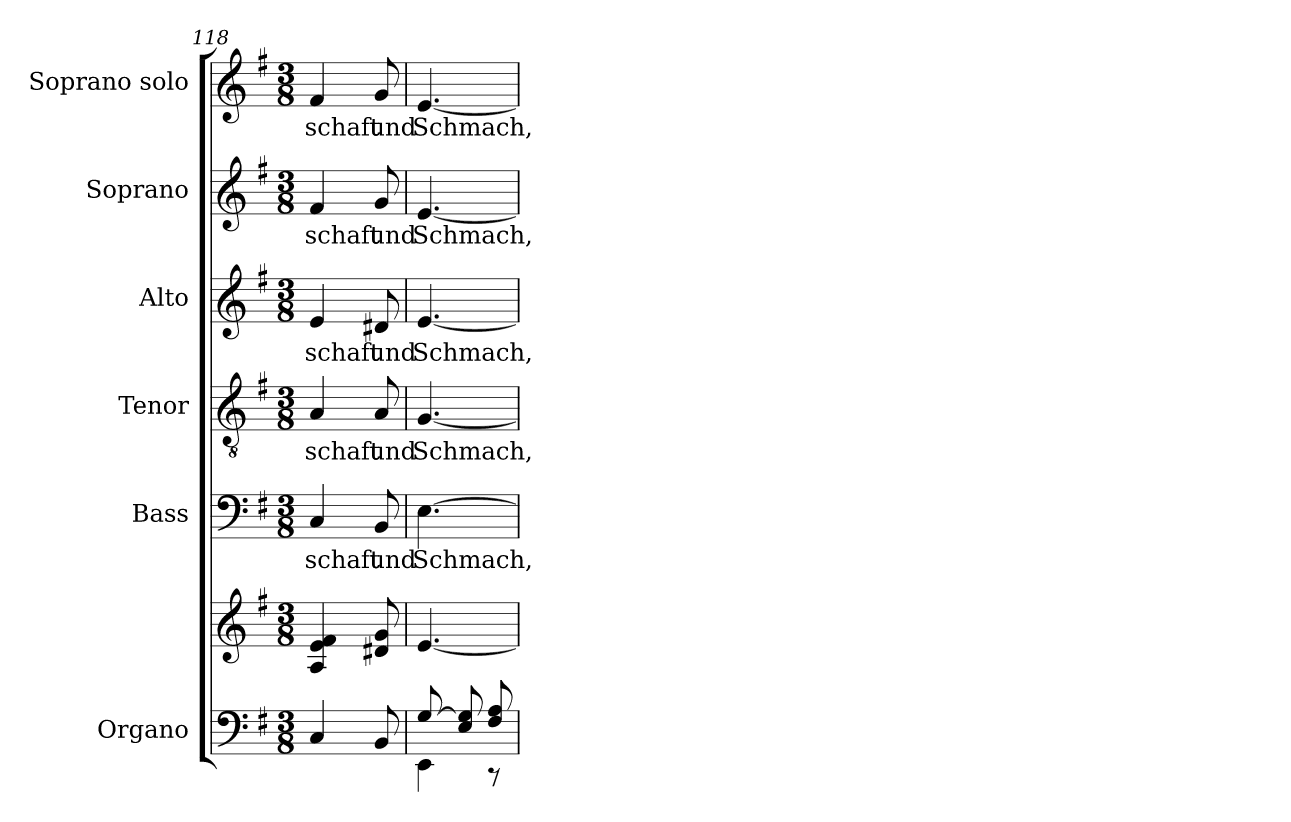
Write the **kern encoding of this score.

**kern	**kern	**kern	**text	**kern	**text	**kern	**text	**kern	**text	**kern	**text
*part6	*part6	*part5	*part5	*part4	*part4	*part3	*part3	*part2	*part2	*part1	*part1
*staff7	*staff6	*staff5	*staff5	*staff4	*staff4	*staff3	*staff3	*staff2	*staff2	*staff1	*staff1
*I"Organo	*	*I"Bass	*	*I"Tenor	*	*I"Alto	*	*I"Soprano	*	*I"Soprano solo	*
*I'Org.	*	*I'B.	*	*I'T.	*	*I'A.	*	*I'S.	*	*I'S.s	*
*clefF4	*clefG2	*clefF4	*	*clefGv2	*	*clefG2	*	*clefG2	*	*clefG2	*
*k[f#]	*k[f#]	*k[f#]	*	*k[f#]	*	*k[f#]	*	*k[f#]	*	*k[f#]	*
*M3/8	*M3/8	*M3/8	*	*M3/8	*	*M3/8	*	*M3/8	*	*M3/8	*
=118	=118	=118	=118	=118	=118	=118	=118	=118	=118	=118	=118
!	!	!	!LO:LY:b	!	!LO:LY:b	!	!LO:LY:b	!	!LO:LY:b	!	!LO:LY:b
4C/	4A/ 4e/ 4f#/	4C/	-schaft	4A/	-schaft	4e/	-schaft	4f#/	-schaft	4f#/	-schaft
!	!	!	!LO:LY:b	!	!LO:LY:b	!	!LO:LY:b	!	!LO:LY:b	!	!LO:LY:b
8BB/	8d#X/ 8g/	8BB/	und	8A/	und	8d#X/	und	8g/	und	8g/	und
=119	=119	=119	=119	=119	=119	=119	=119	=119	=119	=119	=119
*^	*	*	*	*	*	*	*	*	*	*	*
!	!	!	!	!LO:LY:b	!	!LO:LY:b	!	!LO:LY:b	!	!LO:LY:b	!	!LO:LY:b
[8G/	4EE\	[4.e/	[4.E\	Schmach,	[4.G/	Schmach,	[4.e/	Schmach,	[4.e/	Schmach,	[4.e/	Schmach,
8E/ 8G/]	.	.	.	.	.	.	.	.	.	.	.	.
8F#/ 8A/	8r	.	.	.	.	.	.	.	.	.	.	.
*v	*v	*	*	*	*	*	*	*	*	*	*	*
=	=	=	=	=	=	=	=	=	=	=	=
*-	*-	*-	*-	*-	*-	*-	*-	*-	*-	*-	*-
